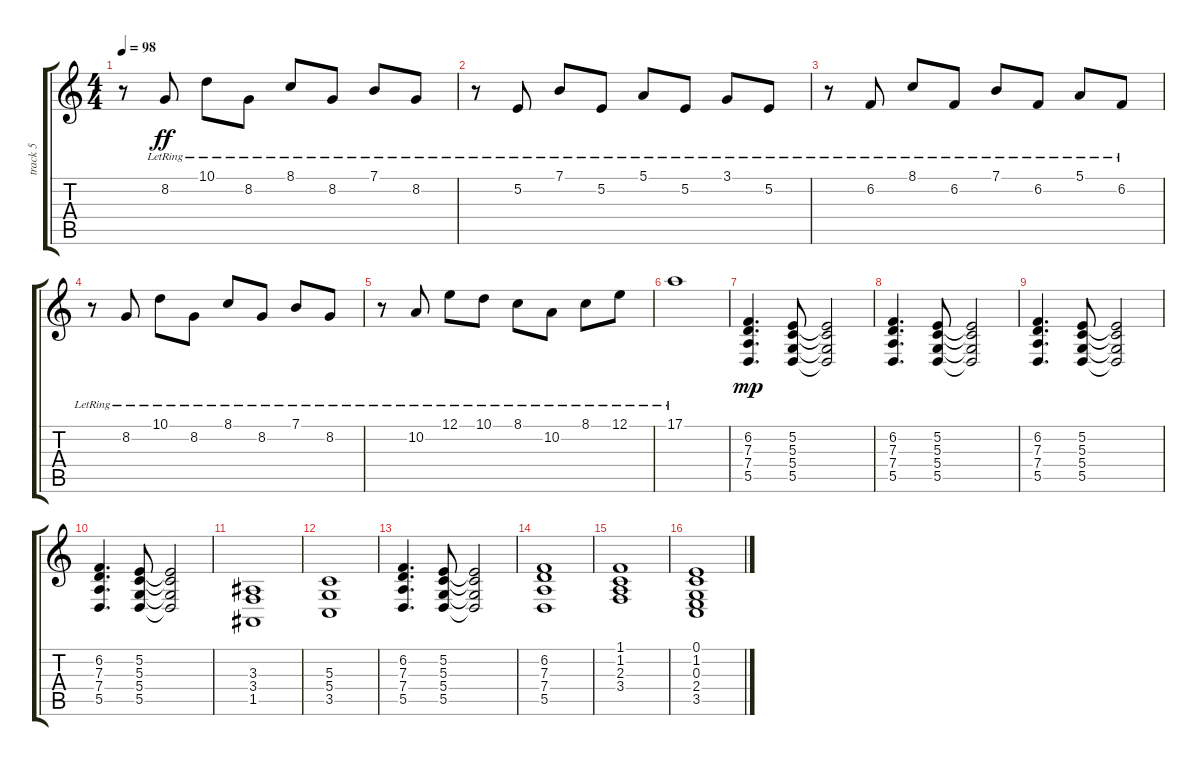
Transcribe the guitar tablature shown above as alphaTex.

\track ("track 5" "track 5") {instrument electricgrandpiano}
\staff {score tabs}
\tuning (E4 B3 G3 D3 A2 E2) {hide}
\ts (4 4)
\tempo 98
\clef g2
\ks c
r.8{dy ff} 8.2{lr}.8 10.1{lr}.8 8.2{lr}.8 8.1{lr}.8 8.2{lr}.8 7.1{lr}.8 8.2{lr}.8 |
r.8 5.2{lr}.8 7.1{lr}.8 5.2{lr}.8 5.1{lr}.8 5.2{lr}.8 3.1{lr}.8 5.2{lr}.8 |
r.8 6.2{lr}.8 8.1{lr}.8 6.2{lr}.8 7.1{lr}.8 6.2{lr}.8 5.1{lr}.8 6.2{lr}.8 |
r.8 8.2{lr}.8 10.1{lr}.8 8.2{lr}.8 8.1{lr}.8 8.2{lr}.8 7.1{lr}.8 8.2{lr}.8 |
r.8 10.2{lr}.8 12.1{lr}.8 10.1{lr}.8 8.1{lr}.8 10.2{lr}.8 8.1{lr}.8 12.1{lr}.8 |
17.1{lr}.1 |
(6.2 7.3 7.4 5.5).4{d dy mp instrument fx5brightness} (5.2 5.3 5.4 5.5).8 (5.2{t} 5.3{t} 5.4{t} 5.5{t}).2 |
(6.2 7.3 7.4 5.5).4{d} (5.2 5.3 5.4 5.5).8 (5.2{t} 5.3{t} 5.4{t} 5.5{t}).2 |
(6.2 7.3 7.4 5.5).4{d} (5.2 5.3 5.4 5.5).8 (5.2{t} 5.3{t} 5.4{t} 5.5{t}).2 |
(6.2 7.3 7.4 5.5).4{d} (5.2 5.3 5.4 5.5).8 (5.2{t} 5.3{t} 5.4{t} 5.5{t}).2 |
(3.3 3.4 1.5).1 |
(5.3 5.4 3.5).1 |
(6.2 7.3 7.4 5.5).4{d} (5.2 5.3 5.4 5.5).8 (5.2{t} 5.3{t} 5.4{t} 5.5{t}).2 |
(6.2 7.3 7.4 5.5).1 |
(1.1 1.2 2.3 3.4).1 |
(0.1 1.2 0.3 2.4 3.5).1
